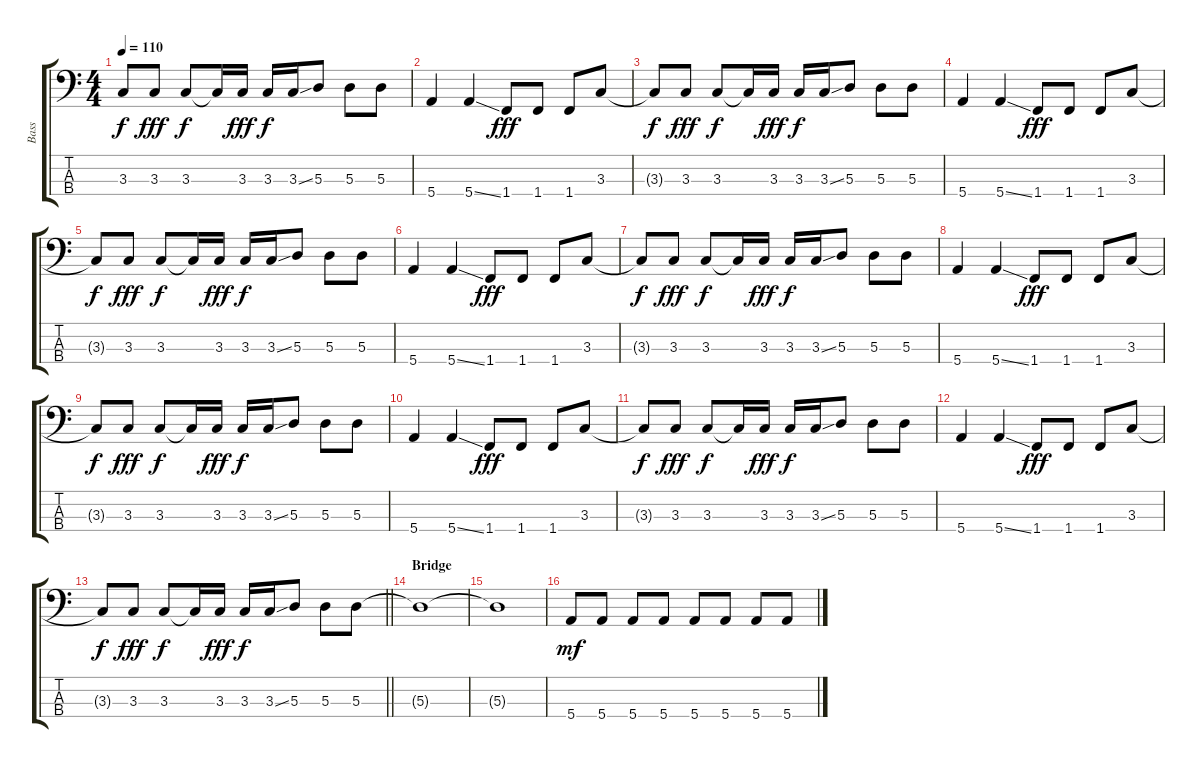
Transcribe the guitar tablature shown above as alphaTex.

\track ("Bass" "Bass") {instrument electricbasspick}
\staff {score tabs}
\tuning (G2 D2 A1 E1) {hide}
\ts (4 4)
\tempo 110
\clef f4
\ks c
3.3{t}.8{dy f} 3.3.8{dy fff} 3.3.8{dy f} 3.3{t}.16 3.3.16{dy fff} 3.3.16{dy f} 3.3{ss}.16 5.3.8 5.3.8 5.3.8 |
5.4.4 5.4{ss}.4 1.4.8{dy fff} 1.4.8 1.4.8 3.3.8 |
3.3{t}.8{dy f} 3.3.8{dy fff} 3.3.8{dy f} 3.3{t}.16 3.3.16{dy fff} 3.3.16{dy f} 3.3{ss}.16 5.3.8 5.3.8 5.3.8 |
5.4.4 5.4{ss}.4 1.4.8{dy fff} 1.4.8 1.4.8 3.3.8 |
3.3{t}.8{dy f} 3.3.8{dy fff} 3.3.8{dy f} 3.3{t}.16 3.3.16{dy fff} 3.3.16{dy f} 3.3{ss}.16 5.3.8 5.3.8 5.3.8 |
5.4.4 5.4{ss}.4 1.4.8{dy fff} 1.4.8 1.4.8 3.3.8 |
3.3{t}.8{dy f} 3.3.8{dy fff} 3.3.8{dy f} 3.3{t}.16 3.3.16{dy fff} 3.3.16{dy f} 3.3{ss}.16 5.3.8 5.3.8 5.3.8 |
5.4.4 5.4{ss}.4 1.4.8{dy fff} 1.4.8 1.4.8 3.3.8 |
3.3{t}.8{dy f} 3.3.8{dy fff} 3.3.8{dy f} 3.3{t}.16 3.3.16{dy fff} 3.3.16{dy f} 3.3{ss}.16 5.3.8 5.3.8 5.3.8 |
5.4.4 5.4{ss}.4 1.4.8{dy fff} 1.4.8 1.4.8 3.3.8 |
3.3{t}.8{dy f} 3.3.8{dy fff} 3.3.8{dy f} 3.3{t}.16 3.3.16{dy fff} 3.3.16{dy f} 3.3{ss}.16 5.3.8 5.3.8 5.3.8 |
5.4.4 5.4{ss}.4 1.4.8{dy fff} 1.4.8 1.4.8 3.3.8 |
\barLineRight lightlight
3.3{t}.8{dy f} 3.3.8{dy fff} 3.3.8{dy f} 3.3{t}.16 3.3.16{dy fff} 3.3.16{dy f} 3.3{ss}.16 5.3.8 5.3.8 5.3.8 |
\section ("" "Bridge")
5.3{t}.1 |
5.3{t}.1 |
5.4.8{dy mf} 5.4.8 5.4.8 5.4.8 5.4.8 5.4.8 5.4.8 5.4.8
